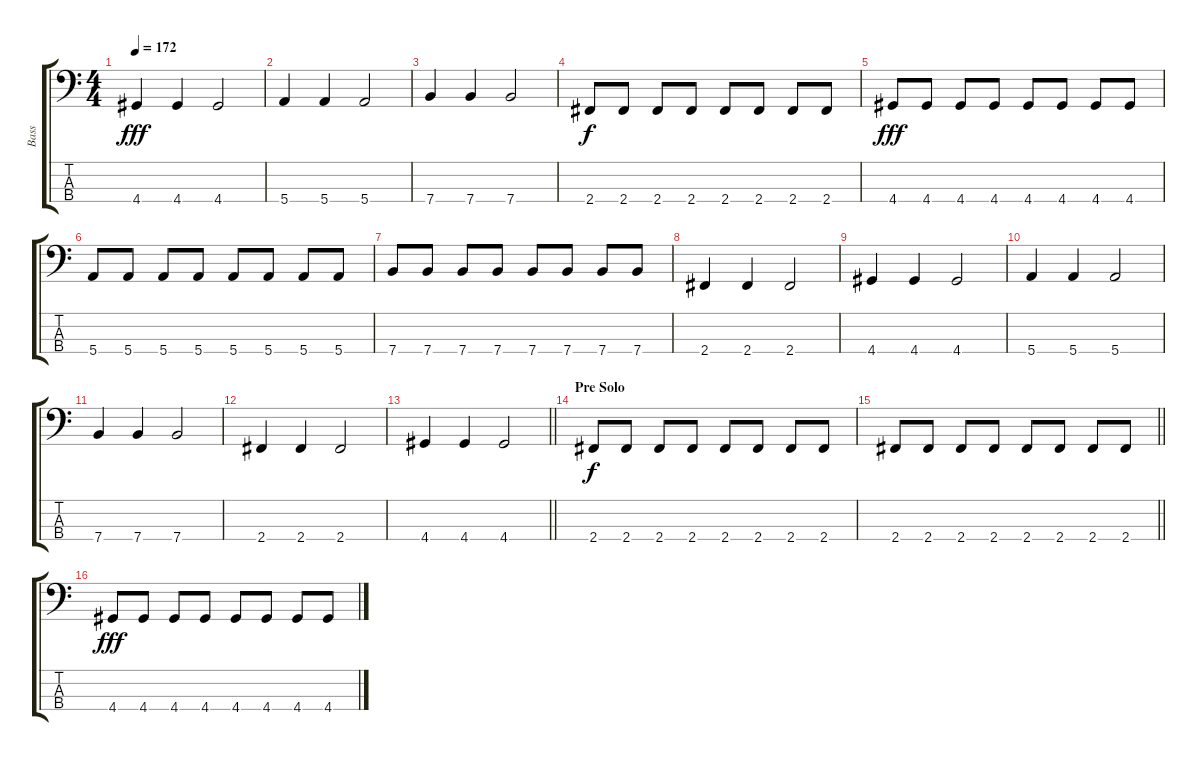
\track ("Bass" "Bass") {instrument electricbasspick}
\staff {score tabs}
\tuning (G2 D2 A1 E1) {hide}
\ts (4 4)
\tempo 172
\clef f4
\ks c
4.4.4{dy fff} 4.4.4 4.4.2 |
5.4.4 5.4.4 5.4.2 |
7.4.4 7.4.4 7.4.2 |
2.4.8{dy f} 2.4.8 2.4.8 2.4.8 2.4.8 2.4.8 2.4.8 2.4.8 |
4.4.8{dy fff} 4.4.8 4.4.8 4.4.8 4.4.8 4.4.8 4.4.8 4.4.8 |
5.4.8 5.4.8 5.4.8 5.4.8 5.4.8 5.4.8 5.4.8 5.4.8 |
7.4.8 7.4.8 7.4.8 7.4.8 7.4.8 7.4.8 7.4.8 7.4.8 |
2.4.4 2.4.4 2.4.2 |
4.4.4 4.4.4 4.4.2 |
5.4.4 5.4.4 5.4.2 |
7.4.4 7.4.4 7.4.2 |
2.4.4 2.4.4 2.4.2 |
\barLineRight lightlight
4.4.4 4.4.4 4.4.2 |
\section ("" "Pre Solo")
2.4.8{dy f} 2.4.8 2.4.8 2.4.8 2.4.8 2.4.8 2.4.8 2.4.8 |
\barLineRight lightlight
2.4.8 2.4.8 2.4.8 2.4.8 2.4.8 2.4.8 2.4.8 2.4.8 |
4.4.8{dy fff} 4.4.8 4.4.8 4.4.8 4.4.8 4.4.8 4.4.8 4.4.8
